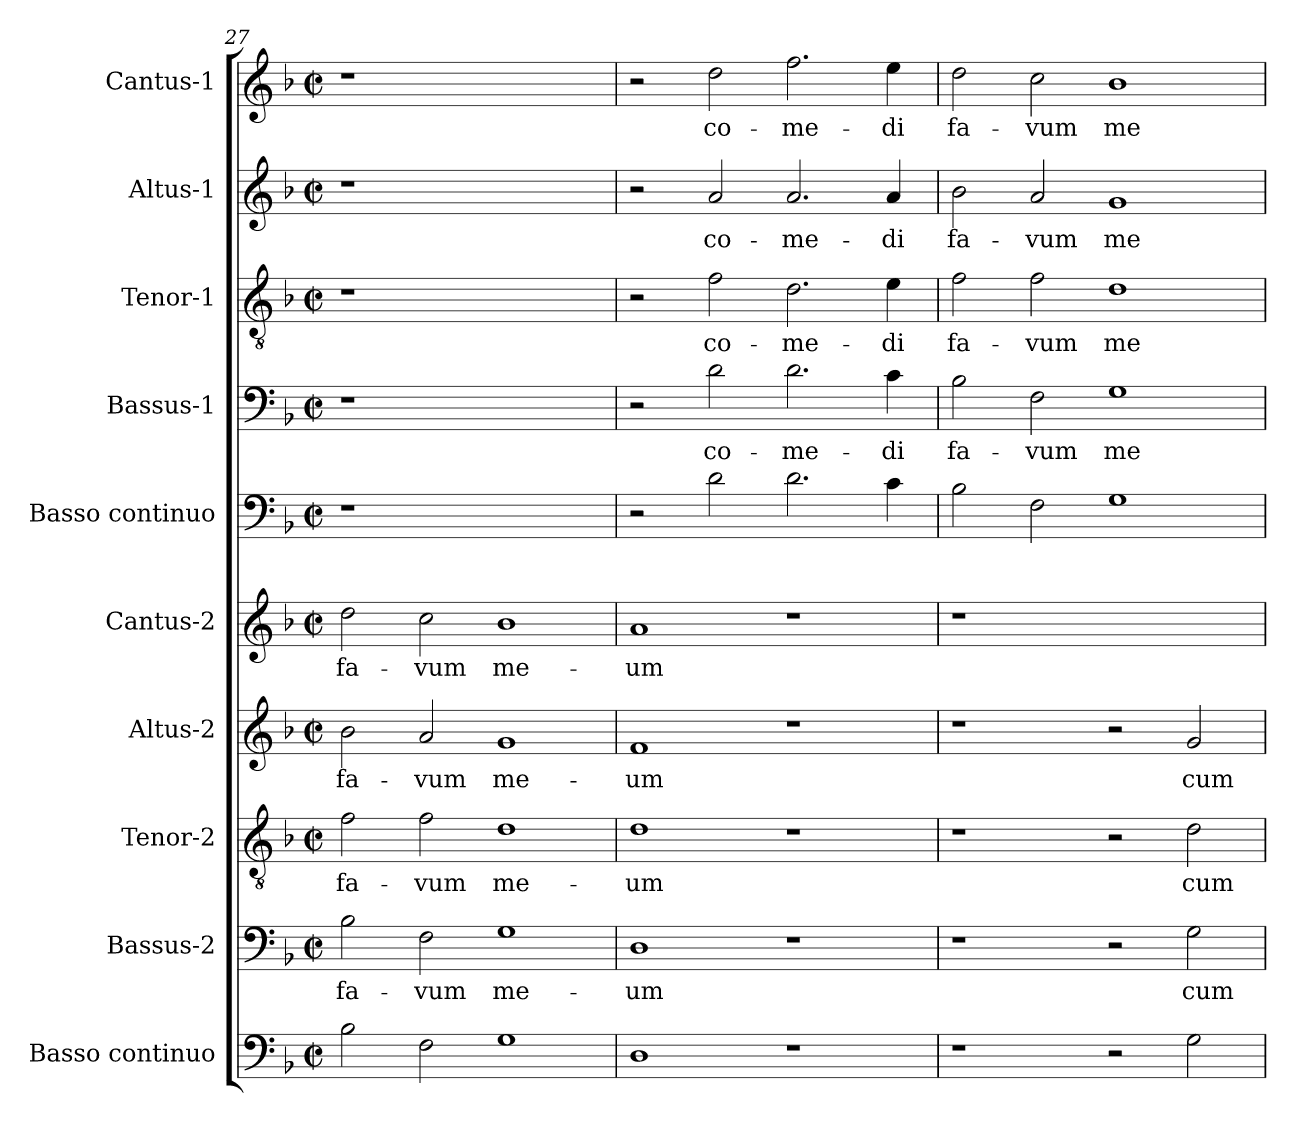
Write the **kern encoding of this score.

**kern	**kern	**text	**kern	**text	**kern	**text	**kern	**text	**kern	**kern	**text	**kern	**text	**kern	**text	**kern	**text
*part10	*part9	*part9	*part8	*part8	*part7	*part7	*part6	*part6	*part5	*part4	*part4	*part3	*part3	*part2	*part2	*part1	*part1
*staff10	*staff9	*staff9	*staff8	*staff8	*staff7	*staff7	*staff6	*staff6	*staff5	*staff4	*staff4	*staff3	*staff3	*staff2	*staff2	*staff1	*staff1
*I"Basso continuo	*I"Bassus-2	*	*I"Tenor-2	*	*I"Altus-2	*	*I"Cantus-2	*	*I"Basso continuo	*I"Bassus-1	*	*I"Tenor-1	*	*I"Altus-1	*	*I"Cantus-1	*
*I'BC2	*I'B2	*	*I'T2	*	*I'A-2	*	*I'C2	*	*I'BC1	*I'B1	*	*I'T1	*	*I'A1	*	*I'C1	*
*clefF4	*clefF4	*	*clefGv2	*	*clefG2	*	*clefG2	*	*clefF4	*clefF4	*	*clefGv2	*	*clefG2	*	*clefG2	*
*k[b-]	*k[b-]	*	*k[b-]	*	*k[b-]	*	*k[b-]	*	*k[b-]	*k[b-]	*	*k[b-]	*	*k[b-]	*	*k[b-]	*
*F:	*F:	*	*F:	*	*F:	*	*F:	*	*F:	*F:	*	*F:	*	*F:	*	*F:	*
*M2/2	*M2/2	*	*M2/2	*	*M2/2	*	*M2/2	*	*M2/2	*M2/2	*	*M2/2	*	*M2/2	*	*M2/2	*
*met(c|)	*met(c|)	*	*met(c|)	*	*met(c|)	*	*met(c|)	*	*met(c|)	*met(c|)	*	*met(c|)	*	*met(c|)	*	*met(c|)	*
=27	=27	=27	=27	=27	=27	=27	=27	=27	=27	=27	=27	=27	=27	=27	=27	=27	=27
!	!	!LO:LY:b	!	!LO:LY:b	!	!LO:LY:b	!	!LO:LY:b	!	!	!	!	!	!	!	!	!
2B-\	2B-\	fa-	2f\	fa-	2b-\	fa-	2dd\	fa-	1r	1r	.	1r	.	1r	.	1r	.
!	!	!LO:LY:b	!	!LO:LY:b	!	!LO:LY:b	!	!LO:LY:b	!	!	!	!	!	!	!	!	!
2F\	2F\	-vum	2f\	-vum	2a/	-vum	2cc\	-vum	.	.	.	.	.	.	.	.	.
!	!	!LO:LY:b	!	!LO:LY:b	!	!LO:LY:b	!	!LO:LY:b	!	!	!	!	!	!	!	!	!
1G	1G	me-	1d	me-	1g	me-	1b-	me-	1ryy	1ryy	.	1ryy	.	1ryy	.	1ryy	.
=28	=28	=28	=28	=28	=28	=28	=28	=28	=28	=28	=28	=28	=28	=28	=28	=28	=28
!	!	!LO:LY:b	!	!LO:LY:b	!	!LO:LY:b	!	!LO:LY:b	!	!	!	!	!	!	!	!	!
1D	1D	-um	1d	-um	1f	-um	1a	-um	2r	2r	.	2r	.	2r	.	2r	.
!	!	!	!	!	!	!	!	!	!	!	!LO:LY:b	!	!LO:LY:b	!	!LO:LY:b	!	!LO:LY:b
.	.	.	.	.	.	.	.	.	2d\	2d\	co-	2f\	co-	2a/	co-	2dd\	co-
!	!	!	!	!	!	!	!	!	!	!	!LO:LY:b	!	!LO:LY:b	!	!LO:LY:b	!	!LO:LY:b
1r	1r	.	1r	.	1r	.	1r	.	2.d\	2.d\	-me-	2.d\	-me-	2.a/	-me-	2.ff\	-me-
!	!	!	!	!	!	!	!	!	!	!	!LO:LY:b	!	!LO:LY:b	!	!LO:LY:b	!	!LO:LY:b
.	.	.	.	.	.	.	.	.	4c\	4c\	-di	4e\	-di	4a/	-di	4ee\	-di
=29	=29	=29	=29	=29	=29	=29	=29	=29	=29	=29	=29	=29	=29	=29	=29	=29	=29
!	!	!	!	!	!	!	!	!	!	!	!LO:LY:b	!	!LO:LY:b	!	!LO:LY:b	!	!LO:LY:b
1r	1r	.	1r	.	1r	.	1r	.	2B-\	2B-\	fa-	2f\	fa-	2b-\	fa-	2dd\	fa-
!	!	!	!	!	!	!	!	!	!	!	!LO:LY:b	!	!LO:LY:b	!	!LO:LY:b	!	!LO:LY:b
.	.	.	.	.	.	.	.	.	2F\	2F\	-vum	2f\	-vum	2a/	-vum	2cc\	-vum
!	!	!	!	!	!	!	!	!	!	!	!LO:LY:b	!	!LO:LY:b	!	!LO:LY:b	!	!LO:LY:b
2r	2r	.	2r	.	2r	.	1ryy	.	1G	1G	me-	1d	me-	1g	me-	1b-	me-
!	!	!LO:LY:b	!	!LO:LY:b	!	!LO:LY:b	!	!	!	!	!	!	!	!	!	!	!
2G\	2G\	cum	2d\	cum	2g/	cum	.	.	.	.	.	.	.	.	.	.	.
=	=	=	=	=	=	=	=	=	=	=	=	=	=	=	=	=	=
*-	*-	*-	*-	*-	*-	*-	*-	*-	*-	*-	*-	*-	*-	*-	*-	*-	*-
